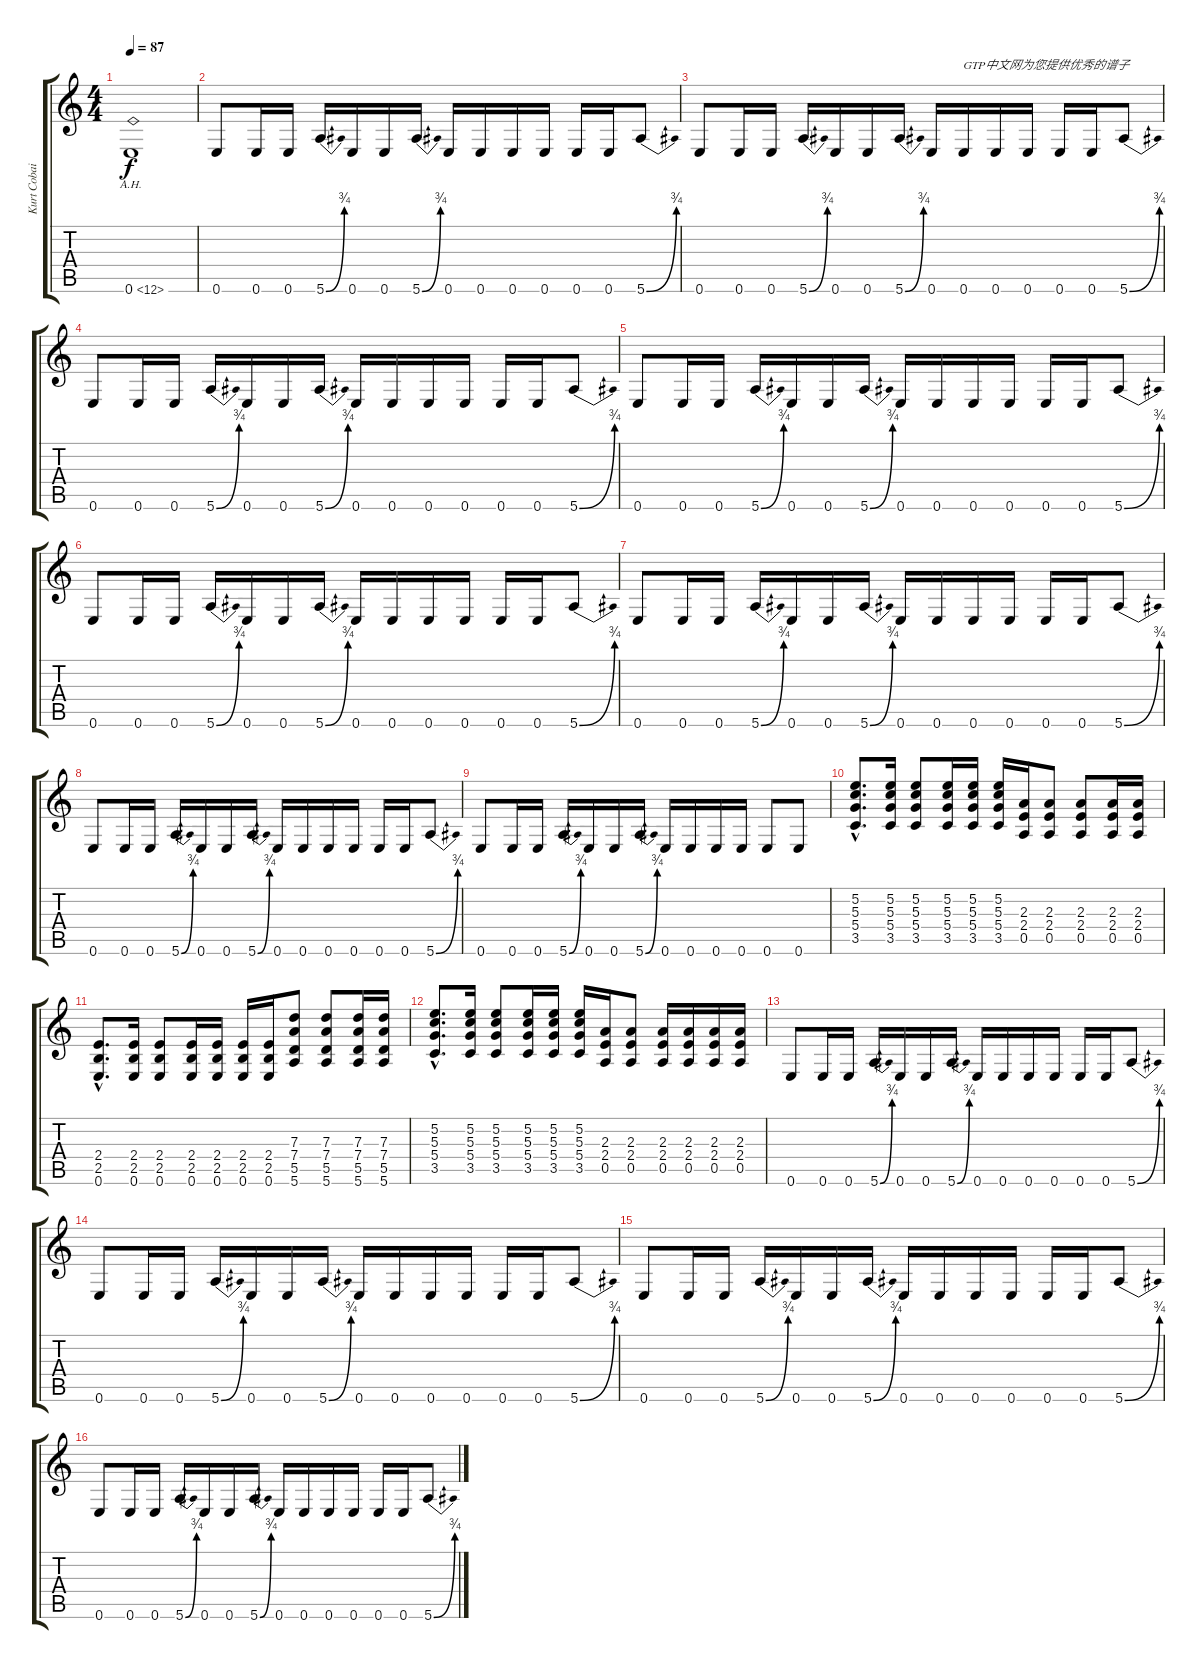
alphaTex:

\track ("Kurt Cobain" "Kurt Cobai") {instrument distortionguitar}
\staff {score tabs}
\tuning (E4 B3 G3 D3 A2 E2) {hide}
\ts (4 4)
\tempo 87
\clef g2
\ks c
0.6{ah 12}.1{dy f instrument distortionguitar} |
0.6.8 0.6.16 0.6.16 5.6{be (bend 0 0 60 3)}.16 0.6.16 0.6.16 5.6{be (bend 0 0 60 3)}.16 0.6.16 0.6.16 0.6.16 0.6.16 0.6.16 0.6.16 5.6{be (bend 0 0 60 3)}.8 |
0.6.8 0.6.16 0.6.16 5.6{be (bend 0 0 60 3)}.16 0.6.16 0.6.16 5.6{be (bend 0 0 60 3)}.16 0.6.16 0.6.16{txt "GTP中文网为您提供优秀的谱子"} 0.6.16 0.6.16 0.6.16 0.6.16 5.6{be (bend 0 0 60 3)}.8 |
0.6.8 0.6.16 0.6.16 5.6{be (bend 0 0 60 3)}.16 0.6.16 0.6.16 5.6{be (bend 0 0 60 3)}.16 0.6.16 0.6.16 0.6.16 0.6.16 0.6.16 0.6.16 5.6{be (bend 0 0 60 3)}.8 |
0.6.8 0.6.16 0.6.16 5.6{be (bend 0 0 60 3)}.16 0.6.16 0.6.16 5.6{be (bend 0 0 60 3)}.16 0.6.16 0.6.16 0.6.16 0.6.16 0.6.16 0.6.16 5.6{be (bend 0 0 60 3)}.8 |
0.6.8 0.6.16 0.6.16 5.6{be (bend 0 0 60 3)}.16 0.6.16 0.6.16 5.6{be (bend 0 0 60 3)}.16 0.6.16 0.6.16 0.6.16 0.6.16 0.6.16 0.6.16 5.6{be (bend 0 0 60 3)}.8 |
0.6.8 0.6.16 0.6.16 5.6{be (bend 0 0 60 3)}.16 0.6.16 0.6.16 5.6{be (bend 0 0 60 3)}.16 0.6.16 0.6.16 0.6.16 0.6.16 0.6.16 0.6.16 5.6{be (bend 0 0 60 3)}.8 |
0.6.8 0.6.16 0.6.16 5.6{be (bend 0 0 60 3)}.16 0.6.16 0.6.16 5.6{be (bend 0 0 60 3)}.16 0.6.16 0.6.16 0.6.16 0.6.16 0.6.16 0.6.16 5.6{be (bend 0 0 60 3)}.8 |
0.6.8 0.6.16 0.6.16 5.6{be (bend 0 0 60 3)}.16 0.6.16 0.6.16 5.6{be (bend 0 0 60 3)}.16 0.6.16 0.6.16 0.6.16 0.6.16 0.6.8 0.6.8 |
(5.2{hac} 5.3{hac} 5.4{hac} 3.5{hac}).8{d} (5.2 5.3 5.4 3.5).16 (5.2 5.3 5.4 3.5).8 (5.2 5.3 5.4 3.5).16 (5.2 5.3 5.4 3.5).16 (5.2 5.3 5.4 3.5).16 (2.3 2.4 0.5).16 (2.3 2.4 0.5).8 (2.3 2.4 0.5).8 (2.3 2.4 0.5).16 (2.3 2.4 0.5).16 |
(2.4{hac} 2.5{hac} 0.6{hac}).8{d} (2.4 2.5 0.6).16 (2.4 2.5 0.6).8 (2.4 2.5 0.6).16 (2.4 2.5 0.6).16 (2.4 2.5 0.6).16 (2.4 2.5 0.6).16 (7.3 7.4 5.5 5.6).8 (7.3 7.4 5.5 5.6).8 (7.3 7.4 5.5 5.6).16 (7.3 7.4 5.5 5.6).16 |
(5.2{hac} 5.3{hac} 5.4{hac} 3.5{hac}).8{d} (5.2 5.3 5.4 3.5).16 (5.2 5.3 5.4 3.5).8 (5.2 5.3 5.4 3.5).16 (5.2 5.3 5.4 3.5).16 (5.2 5.3 5.4 3.5).16 (2.3 2.4 0.5).16 (2.3 2.4 0.5).8 (2.3 2.4 0.5).16 (2.3 2.4 0.5).16 (2.3 2.4 0.5).16 (2.3 2.4 0.5).16 |
0.6.8 0.6.16 0.6.16 5.6{be (bend 0 0 60 3)}.16 0.6.16 0.6.16 5.6{be (bend 0 0 60 3)}.16 0.6.16 0.6.16 0.6.16 0.6.16 0.6.16 0.6.16 5.6{be (bend 0 0 60 3)}.8 |
0.6.8 0.6.16 0.6.16 5.6{be (bend 0 0 60 3)}.16 0.6.16 0.6.16 5.6{be (bend 0 0 60 3)}.16 0.6.16 0.6.16 0.6.16 0.6.16 0.6.16 0.6.16 5.6{be (bend 0 0 60 3)}.8 |
0.6.8 0.6.16 0.6.16 5.6{be (bend 0 0 60 3)}.16 0.6.16 0.6.16 5.6{be (bend 0 0 60 3)}.16 0.6.16 0.6.16 0.6.16 0.6.16 0.6.16 0.6.16 5.6{be (bend 0 0 60 3)}.8 |
0.6.8 0.6.16 0.6.16 5.6{be (bend 0 0 60 3)}.16 0.6.16 0.6.16 5.6{be (bend 0 0 60 3)}.16 0.6.16 0.6.16 0.6.16 0.6.16 0.6.16 0.6.16 5.6{be (bend 0 0 60 3)}.8
